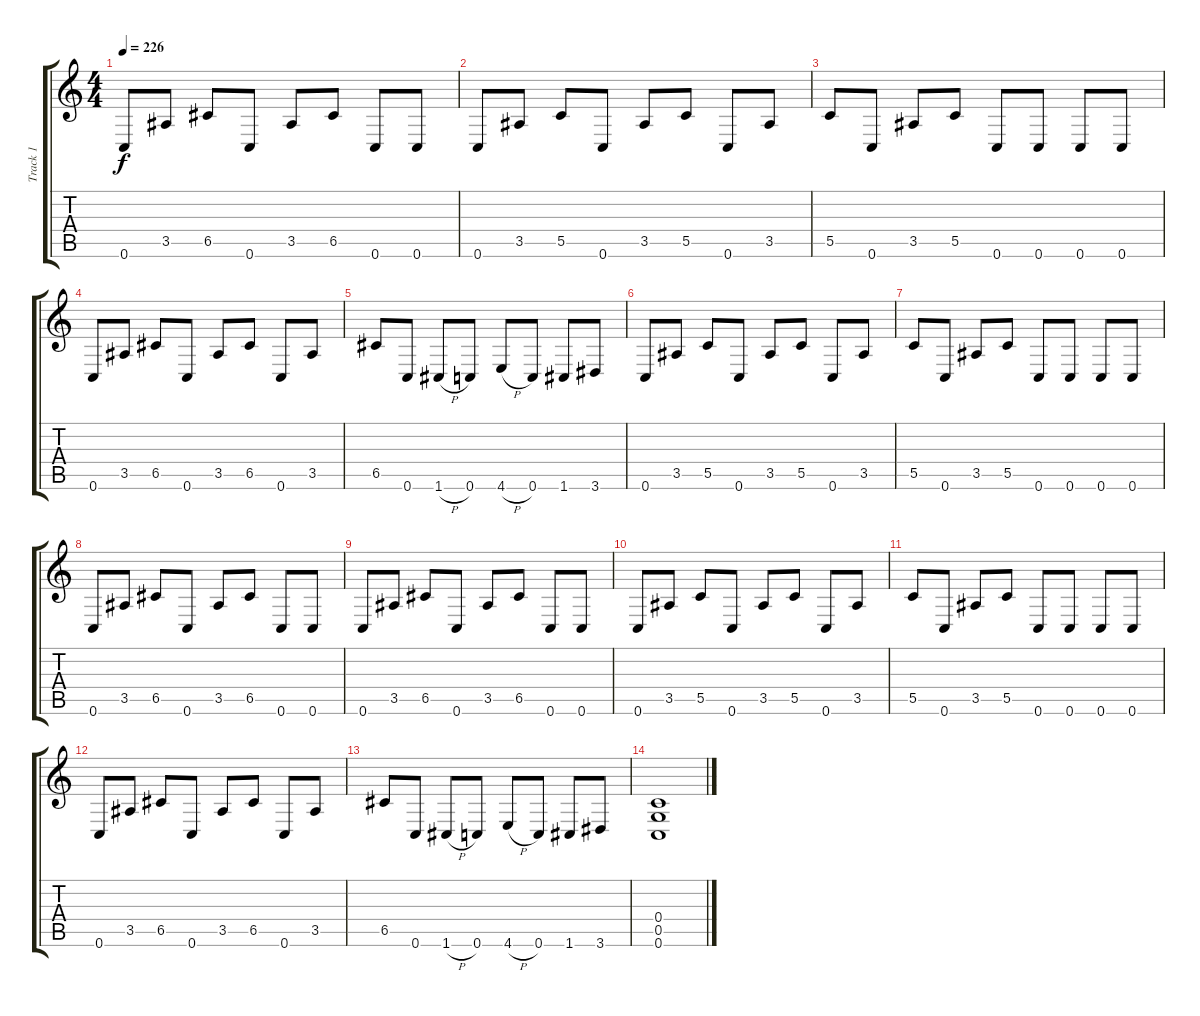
\track ("Track 1" "Track 1") {instrument overdrivenguitar}
\staff {score tabs}
\tuning (D4 A3 F3 C3 G2 C2) {hide}
\ts (4 4)
\tempo 226
\clef g2
\ks c
0.6.8{dy f} 3.5.8 6.5.8 0.6.8 3.5.8 6.5.8 0.6.8 0.6.8 |
0.6.8 3.5.8 5.5.8 0.6.8 3.5.8 5.5.8 0.6.8 3.5.8 |
5.5.8 0.6.8 3.5.8 5.5.8 0.6.8 0.6.8 0.6.8 0.6.8 |
0.6.8 3.5.8 6.5.8 0.6.8 3.5.8 6.5.8 0.6.8 3.5.8 |
6.5.8 0.6.8 1.6{h}.8 0.6.8 4.6{h}.8 0.6.8 1.6.8 3.6.8 |
0.6.8 3.5.8 5.5.8 0.6.8 3.5.8 5.5.8 0.6.8 3.5.8 |
5.5.8 0.6.8 3.5.8 5.5.8 0.6.8 0.6.8 0.6.8 0.6.8 |
0.6.8 3.5.8 6.5.8 0.6.8 3.5.8 6.5.8 0.6.8 0.6.8 |
0.6.8 3.5.8 6.5.8 0.6.8 3.5.8 6.5.8 0.6.8 0.6.8 |
0.6.8 3.5.8 5.5.8 0.6.8 3.5.8 5.5.8 0.6.8 3.5.8 |
5.5.8 0.6.8 3.5.8 5.5.8 0.6.8 0.6.8 0.6.8 0.6.8 |
0.6.8 3.5.8 6.5.8 0.6.8 3.5.8 6.5.8 0.6.8 3.5.8 |
6.5.8 0.6.8 1.6{h}.8 0.6.8 4.6{h}.8 0.6.8 1.6.8 3.6.8 |
(0.4 0.5 0.6).1{volume 0}
